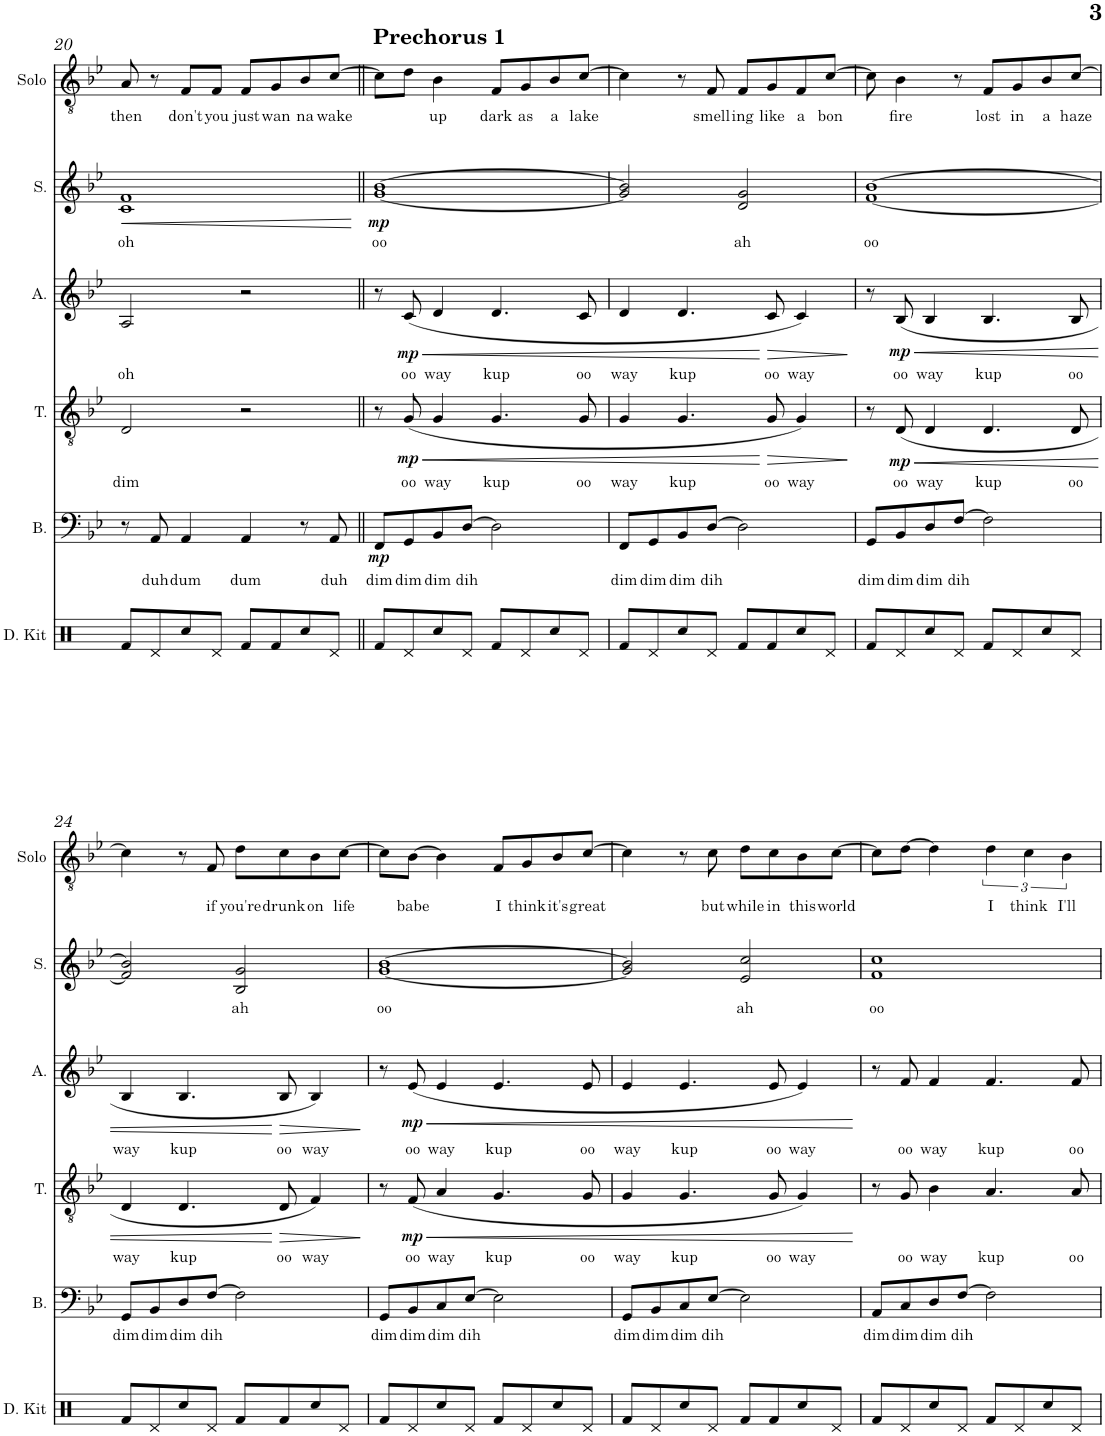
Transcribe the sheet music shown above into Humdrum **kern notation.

**kern	**kern	**text	**dynam	**kern	**text	**dynam	**kern	**text	**dynam	**kern	**text	**dynam	**kern	**text
*part6	*part5	*part5	*part5	*part4	*part4	*part4	*part3	*part3	*part3	*part2	*part2	*part2	*part1	*part1
*staff6	*staff5	*staff5	*staff5	*staff4	*staff4	*staff4	*staff3	*staff3	*staff3	*staff2	*staff2	*staff2	*staff1	*staff1
*I"Drum Kit	*I"Bass	*	*	*I"Tenor	*	*	*I"Alto	*	*	*I"Soprano	*	*	*I"Solo	*
*I'D. Kit	*I'B.	*	*	*I'T.	*	*	*I'A.	*	*	*I'S.	*	*	*I'Solo	*
!!LO:PB:g=z
*clefX	*clefF4	*	*	*clefGv2	*	*	*clefG2	*	*	*clefG2	*	*	*clefGv2	*
*k[]	*k[b-e-]	*	*	*k[b-e-]	*	*	*k[b-e-]	*	*	*k[b-e-]	*	*	*k[b-e-]	*
*M4/4	*M4/4	*	*	*M4/4	*	*	*M4/4	*	*	*M4/4	*	*	*M4/4	*
=20	=20	=20	=20	=20	=20	=20	=20	=20	=20	=20	=20	=20	=20	=20
!	!	!	!	!	!LO:LY:b	!	!	!LO:LY:b	!	!	!LO:LY:b	!LO:HP:b	!	!LO:LY:b
8Rf/L	8r	.	.	2D/	dim	.	2A/	oh	.	1c 1f	oh	<	8A/	then
!	!	!LO:LY:b	!	!	!	!	!	!	!	!	!	!	!	!
8Rd/	8AA/	duh	.	.	.	.	.	.	.	.	.	.	8r	.
!	!	!LO:LY:b	!	!	!	!	!	!	!	!	!	!	!	!LO:LY:b
8Rcc/	4AA/	dum	.	.	.	.	.	.	.	.	.	.	8F/L	don't
!	!	!	!	!	!	!	!	!	!	!	!	!	!	!LO:LY:b
8Rd/J	.	.	.	.	.	.	.	.	.	.	.	.	8F/J	you
!	!	!LO:LY:b	!	!	!	!	!	!	!	!	!	!	!	!LO:LY:b
8Rf/L	4AA/	dum	.	2r	.	.	2r	.	.	.	.	.	8F/L	just
!	!	!	!	!	!	!	!	!	!	!	!	!	!	!LO:LY:b
8Rf/	.	.	.	.	.	.	.	.	.	.	.	.	8G/	wan
!	!	!	!	!	!	!	!	!	!	!	!	!	!	!LO:LY:b
8Rcc/	8r	.	.	.	.	.	.	.	.	.	.	.	8B-/	na
!	!	!LO:LY:b	!	!	!	!	!	!	!	!	!	!	!	!LO:LY:b
8Rd/J	8AA/	duh	.	.	.	.	.	.	.	.	.	.	[8c/J	wake
.	.	.	.	.	.	.	.	.	.	.	.	[	.	.
=21||	=21||	=21||	=21||	=21||	=21||	=21||	=21||	=21||	=21||	=21||	=21||	=21||	=21||	=21||
!	!	!	!	!	!	!	!	!	!	!	!	!	!LO:TX:a:B:t=Prechorus 1	!
!	!	!LO:LY:b	!LO:DY:b	!	!	!	!	!	!	!	!LO:LY:b	!LO:DY:b	!	!
8Rf/L	8FF/L	dim	mp	8r	.	.	8r	.	.	[1g [1b-	oo	mp	8c\L]	.
!	!	!LO:LY:b	!	!	!LO:LY:b	!LO:HP:b	!	!LO:LY:b	!LO:HP:b	!	!	!	!	!
!	!	!	!	!	!	!LO:DY:n=1:b	!	!	!LO:DY:n=1:b	!	!	!	!	!
8Rd/	8GG/	dim	.	(8G/	oo	< mp	(8c/	oo	< mp	.	.	.	8d\J	.
!	!	!LO:LY:b	!	!	!LO:LY:b	!	!	!LO:LY:b	!	!	!	!	!	!LO:LY:b
8Rcc/	8BB-/	dim	.	4G/	way	.	4d/	way	.	.	.	.	4B-\	up
!	!	!LO:LY:b	!	!	!	!	!	!	!	!	!	!	!	!
8Rd/J	[8D/J	dih	.	.	.	.	.	.	.	.	.	.	.	.
!	!	!	!	!	!LO:LY:b	!	!	!LO:LY:b	!	!	!	!	!	!LO:LY:b
8Rf/L	2D\]	.	.	4.G/	kup	.	4.d/	kup	.	.	.	.	8F/L	dark
!	!	!	!	!	!	!	!	!	!	!	!	!	!	!LO:LY:b
8Rd/	.	.	.	.	.	.	.	.	.	.	.	.	8G/	as
!	!	!	!	!	!	!	!	!	!	!	!	!	!	!LO:LY:b
8Rcc/	.	.	.	.	.	.	.	.	.	.	.	.	8B-/	a
!	!	!	!	!	!LO:LY:b	!	!	!LO:LY:b	!	!	!	!	!	!LO:LY:b
8Rd/J	.	.	.	8G/	oo	.	8c/	oo	.	.	.	.	[8c/J	lake
=22	=22	=22	=22	=22	=22	=22	=22	=22	=22	=22	=22	=22	=22	=22
!	!	!LO:LY:b	!	!	!LO:LY:b	!	!	!LO:LY:b	!	!	!	!	!	!
8Rf/L	8FF/L	dim	.	4G/	way	.	4d/	way	.	2g/] 2b-/]	.	.	4c\]	.
!	!	!LO:LY:b	!	!	!	!	!	!	!	!	!	!	!	!
8Rd/	8GG/	dim	.	.	.	.	.	.	.	.	.	.	.	.
!	!	!LO:LY:b	!	!	!LO:LY:b	!	!	!LO:LY:b	!	!	!	!	!	!
8Rcc/	8BB-/	dim	.	4.G/	kup	.	4.d/	kup	.	.	.	.	8r	.
!	!	!LO:LY:b	!	!	!	!	!	!	!	!	!	!	!	!LO:LY:b
8Rd/J	[8D/J	dih	.	.	.	.	.	.	.	.	.	.	8F/	smell
!	!	!	!	!	!	!	!	!	!	!	!LO:LY:b	!	!	!LO:LY:b
8Rf/L	2D\]	.	.	.	.	.	.	.	.	2d/ 2g/	ah	.	8F/L	ing
!	!	!	!	!	!LO:LY:b	!LO:HP:b	!	!LO:LY:b	!LO:HP:b	!	!	!	!	!LO:LY:b
8Rf/	.	.	.	8G/	oo	>	8c/	oo	>	.	.	.	8G/	like
!	!	!	!	!	!LO:LY:b	!	!	!LO:LY:b	!	!	!	!	!	!LO:LY:b
8Rcc/	.	.	.	4G/)	way	.	4c/)	way	.	.	.	.	8F/	a
!	!	!	!	!	!	!	!	!	!	!	!	!	!	!LO:LY:b
8Rd/J	.	.	.	.	.	.	.	.	.	.	.	.	[8c/J	bon
.	.	.	.	.	.	[	.	.	[	.	.	.	.	.
=23	=23	=23	=23	=23	=23	=23	=23	=23	=23	=23	=23	=23	=23	=23
!	!	!LO:LY:b	!	!	!	!	!	!	!	!	!LO:LY:b	!	!	!
8Rf/L	8GG/L	dim	.	8r	.	.	8r	.	.	[1f [1b-	oo	.	8c\]	.
!	!	!LO:LY:b	!	!	!LO:LY:b	!LO:HP:b	!	!LO:LY:b	!LO:HP:b	!	!	!	!	!LO:LY:b
!	!	!	!	!	!	!LO:DY:n=1:b	!	!	!LO:DY:n=1:b	!	!	!	!	!
8Rd/	8BB-/	dim	.	(8D/	oo	< mp	(8B-/	oo	< mp	.	.	.	4B-\	fire
!	!	!LO:LY:b	!	!	!LO:LY:b	!	!	!LO:LY:b	!	!	!	!	!	!
8Rcc/	8D/	dim	.	4D/	way	.	4B-/	way	.	.	.	.	.	.
!	!	!LO:LY:b	!	!	!	!	!	!	!	!	!	!	!	!
8Rd/J	[8F/J	dih	.	.	.	.	.	.	.	.	.	.	8r	.
!	!	!	!	!	!LO:LY:b	!	!	!LO:LY:b	!	!	!	!	!	!LO:LY:b
8Rf/L	2F\]	.	.	4.D/	kup	.	4.B-/	kup	.	.	.	.	8F/L	lost
!	!	!	!	!	!	!	!	!	!	!	!	!	!	!LO:LY:b
8Rd/	.	.	.	.	.	.	.	.	.	.	.	.	8G/	in
!	!	!	!	!	!	!	!	!	!	!	!	!	!	!LO:LY:b
8Rcc/	.	.	.	.	.	.	.	.	.	.	.	.	8B-/	a
!	!	!	!	!	!LO:LY:b	!	!	!LO:LY:b	!	!	!	!	!	!LO:LY:b
8Rd/J	.	.	.	8D/	oo	.	8B-/	oo	.	.	.	.	[8c/J	haze
!!LO:LB:g=z
=24	=24	=24	=24	=24	=24	=24	=24	=24	=24	=24	=24	=24	=24	=24
!	!	!LO:LY:b	!	!	!LO:LY:b	!	!	!LO:LY:b	!	!	!	!	!	!
8Rf/L	8GG/L	dim	.	4D/	way	.	4B-/	way	.	2f/] 2b-/]	.	.	4c\]	.
!	!	!LO:LY:b	!	!	!	!	!	!	!	!	!	!	!	!
8Rd/	8BB-/	dim	.	.	.	.	.	.	.	.	.	.	.	.
!	!	!LO:LY:b	!	!	!LO:LY:b	!	!	!LO:LY:b	!	!	!	!	!	!
8Rcc/	8D/	dim	.	4.D/	kup	.	4.B-/	kup	.	.	.	.	8r	.
!	!	!LO:LY:b	!	!	!	!	!	!	!	!	!	!	!	!LO:LY:b
8Rd/J	[8F/J	dih	.	.	.	.	.	.	.	.	.	.	8F/	if
!	!	!	!	!	!	!	!	!	!	!	!LO:LY:b	!	!	!LO:LY:b
8Rf/L	2F\]	.	.	.	.	.	.	.	.	2B-/ 2g/	ah	.	8d\L	you're
!	!	!	!	!	!LO:LY:b	!LO:HP:n=1:b	!	!LO:LY:b	!LO:HP:n=1:b	!	!	!	!	!LO:LY:b
8Rf/	.	.	.	8D/	oo	] >	8B-/	oo	] >	.	.	.	8c\	drunk
!	!	!	!	!	!LO:LY:b	!	!	!LO:LY:b	!	!	!	!	!	!LO:LY:b
8Rcc/	.	.	.	4F/)	way	.	4B-/)	way	.	.	.	.	8B-\	on
!	!	!	!	!	!	!	!	!	!	!	!	!	!	!LO:LY:b
8Rd/J	.	.	.	.	.	.	.	.	.	.	.	.	[8c\J	life
.	.	.	.	.	.	[	.	.	[	.	.	.	.	.
=25	=25	=25	=25	=25	=25	=25	=25	=25	=25	=25	=25	=25	=25	=25
!	!	!LO:LY:b	!	!	!	!	!	!	!	!	!LO:LY:b	!	!	!
8Rf/L	8GG/L	dim	.	8r	.	.	8r	.	.	[1g [1b-	oo	.	8c\L]	.
!	!	!LO:LY:b	!	!	!LO:LY:b	!LO:DY:b	!	!LO:LY:b	!LO:DY:b	!	!	!	!	!LO:LY:b
8Rd/	8BB-/	dim	.	(8F/	oo	mp	(8e-/	oo	mp	.	.	.	[8B-\J	babe
!	!	!LO:LY:b	!	!	!LO:LY:b	!	!	!LO:LY:b	!	!	!	!	!	!
8Rcc/	8C/	dim	.	4A/	way	.	4e-/	way	.	.	.	.	4B-\]	.
!	!	!LO:LY:b	!	!	!	!	!	!	!	!	!	!	!	!
8Rd/J	[8E-/J	dih	.	.	.	.	.	.	.	.	.	.	.	.
!	!	!	!	!	!LO:LY:b	!	!	!LO:LY:b	!	!	!	!	!	!LO:LY:b
8Rf/L	2E-\]	.	.	4.G/	kup	.	4.e-/	kup	.	.	.	.	8F/L	I
!	!	!	!	!	!	!	!	!	!	!	!	!	!	!LO:LY:b
8Rd/	.	.	.	.	.	.	.	.	.	.	.	.	8G/	think
!	!	!	!	!	!	!	!	!	!	!	!	!	!	!LO:LY:b
8Rcc/	.	.	.	.	.	.	.	.	.	.	.	.	8B-/	it's
!	!	!	!	!	!LO:LY:b	!	!	!LO:LY:b	!	!	!	!	!	!LO:LY:b
8Rd/J	.	.	.	8G/	oo	.	8e-/	oo	.	.	.	.	[8c/J	great
=26	=26	=26	=26	=26	=26	=26	=26	=26	=26	=26	=26	=26	=26	=26
!	!	!LO:LY:b	!	!	!LO:LY:b	!	!	!LO:LY:b	!	!	!	!	!	!
8Rf/L	8GG/L	dim	.	4G/	way	.	4e-/	way	.	2g/] 2b-/]	.	.	4c\]	.
!	!	!LO:LY:b	!	!	!	!	!	!	!	!	!	!	!	!
8Rd/	8BB-/	dim	.	.	.	.	.	.	.	.	.	.	.	.
!	!	!LO:LY:b	!	!	!LO:LY:b	!	!	!LO:LY:b	!	!	!	!	!	!
8Rcc/	8C/	dim	.	4.G/	kup	.	4.e-/	kup	.	.	.	.	8r	.
!	!	!LO:LY:b	!	!	!	!	!	!	!	!	!	!	!	!LO:LY:b
8Rd/J	[8E-/J	dih	.	.	.	.	.	.	.	.	.	.	8c\	but
!	!	!	!	!	!	!	!	!	!	!	!LO:LY:b	!	!	!LO:LY:b
8Rf/L	2E-\]	.	.	.	.	.	.	.	.	2e-/ 2cc/	ah	.	8d\L	while
!	!	!	!	!	!LO:LY:b	!	!	!LO:LY:b	!	!	!	!	!	!LO:LY:b
8Rf/	.	.	.	8G/	oo	.	8e-/	oo	.	.	.	.	8c\	in
!	!	!	!	!	!LO:LY:b	!	!	!LO:LY:b	!	!	!	!	!	!LO:LY:b
8Rcc/	.	.	.	4G/)	way	.	4e-/)	way	.	.	.	.	8B-\	this
!	!	!	!	!	!	!	!	!	!	!	!	!	!	!LO:LY:b
8Rd/J	.	.	.	.	.	.	.	.	.	.	.	.	[8c\J	world
.	.	.	.	.	.	]	.	.	]	.	.	.	.	.
=27	=27	=27	=27	=27	=27	=27	=27	=27	=27	=27	=27	=27	=27	=27
!	!	!LO:LY:b	!	!	!	!	!	!	!	!	!LO:LY:b	!	!	!
8Rf/L	8AA/L	dim	.	8r	.	.	8r	.	.	1f 1cc	oo	.	8c\L]	.
!	!	!LO:LY:b	!	!	!LO:LY:b	!	!	!LO:LY:b	!	!	!	!	!	!
8Rd/	8C/	dim	.	8G/	oo	.	8f/	oo	.	.	.	.	[8d\J	.
!	!	!LO:LY:b	!	!	!LO:LY:b	!	!	!LO:LY:b	!	!	!	!	!	!
8Rcc/	8D/	dim	.	4B-\	way	.	4f/	way	.	.	.	.	4d\]	.
!	!	!LO:LY:b	!	!	!	!	!	!	!	!	!	!	!	!
8Rd/J	[8F/J	dih	.	.	.	.	.	.	.	.	.	.	.	.
!	!	!	!	!	!LO:LY:b	!	!	!LO:LY:b	!	!	!	!	!	!LO:LY:b
8Rf/L	2F\]	.	.	4.A/	kup	.	4.f/	kup	.	.	.	.	6d\	I
8Rd/	.	.	.	.	.	.	.	.	.	.	.	.	.	.
!	!	!	!	!	!	!	!	!	!	!	!	!	!	!LO:LY:b
.	.	.	.	.	.	.	.	.	.	.	.	.	6c\	think
8Rcc/	.	.	.	.	.	.	.	.	.	.	.	.	.	.
!	!	!	!	!	!	!	!	!	!	!	!	!	!	!LO:LY:b
.	.	.	.	.	.	.	.	.	.	.	.	.	6B-\	I'll
!	!	!	!	!	!LO:LY:b	!	!	!LO:LY:b	!	!	!	!	!	!
8Rd/J	.	.	.	8A/	oo	.	8f/	oo	.	.	.	.	.	.
=	=	=	=	=	=	=	=	=	=	=	=	=	=	=
*-	*-	*-	*-	*-	*-	*-	*-	*-	*-	*-	*-	*-	*-	*-
